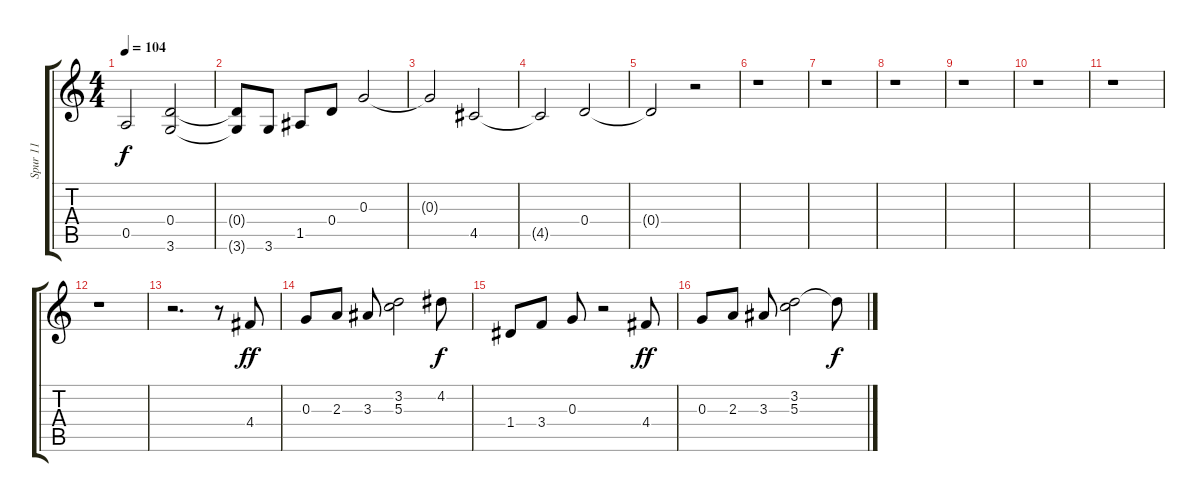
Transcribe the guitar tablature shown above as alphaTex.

\track ("Spur 11" "Spur 11") {instrument distortionguitar}
\staff {score tabs}
\tuning (E4 B3 G3 D3 A2 E2) {hide}
\ts (4 4)
\tempo 104
\clef g2
\ks c
0.5.2{dy f} (0.4 3.6).2 |
(0.4{t} 3.6{t}).8 3.6.8 1.5.8 0.4.8 0.3.2 |
0.3{t}.2 4.5.2 |
4.5{t}.2 0.4.2 |
0.4{t}.2 r.2 |
r.1 |
r.1 |
r.1 |
r.1 |
r.1 |
r.1 |
r.1 |
r.2{d} r.8 4.4.8{dy ff} |
0.3.8 2.3.8 3.3.8 (3.2 5.3).2 4.2.8{dy f} |
1.4.8 3.4.8 0.3.8 r.2 4.4.8{dy ff} |
0.3.8 2.3.8 3.3.8 (3.2 5.3).2 3.2{t}.8{dy f}
